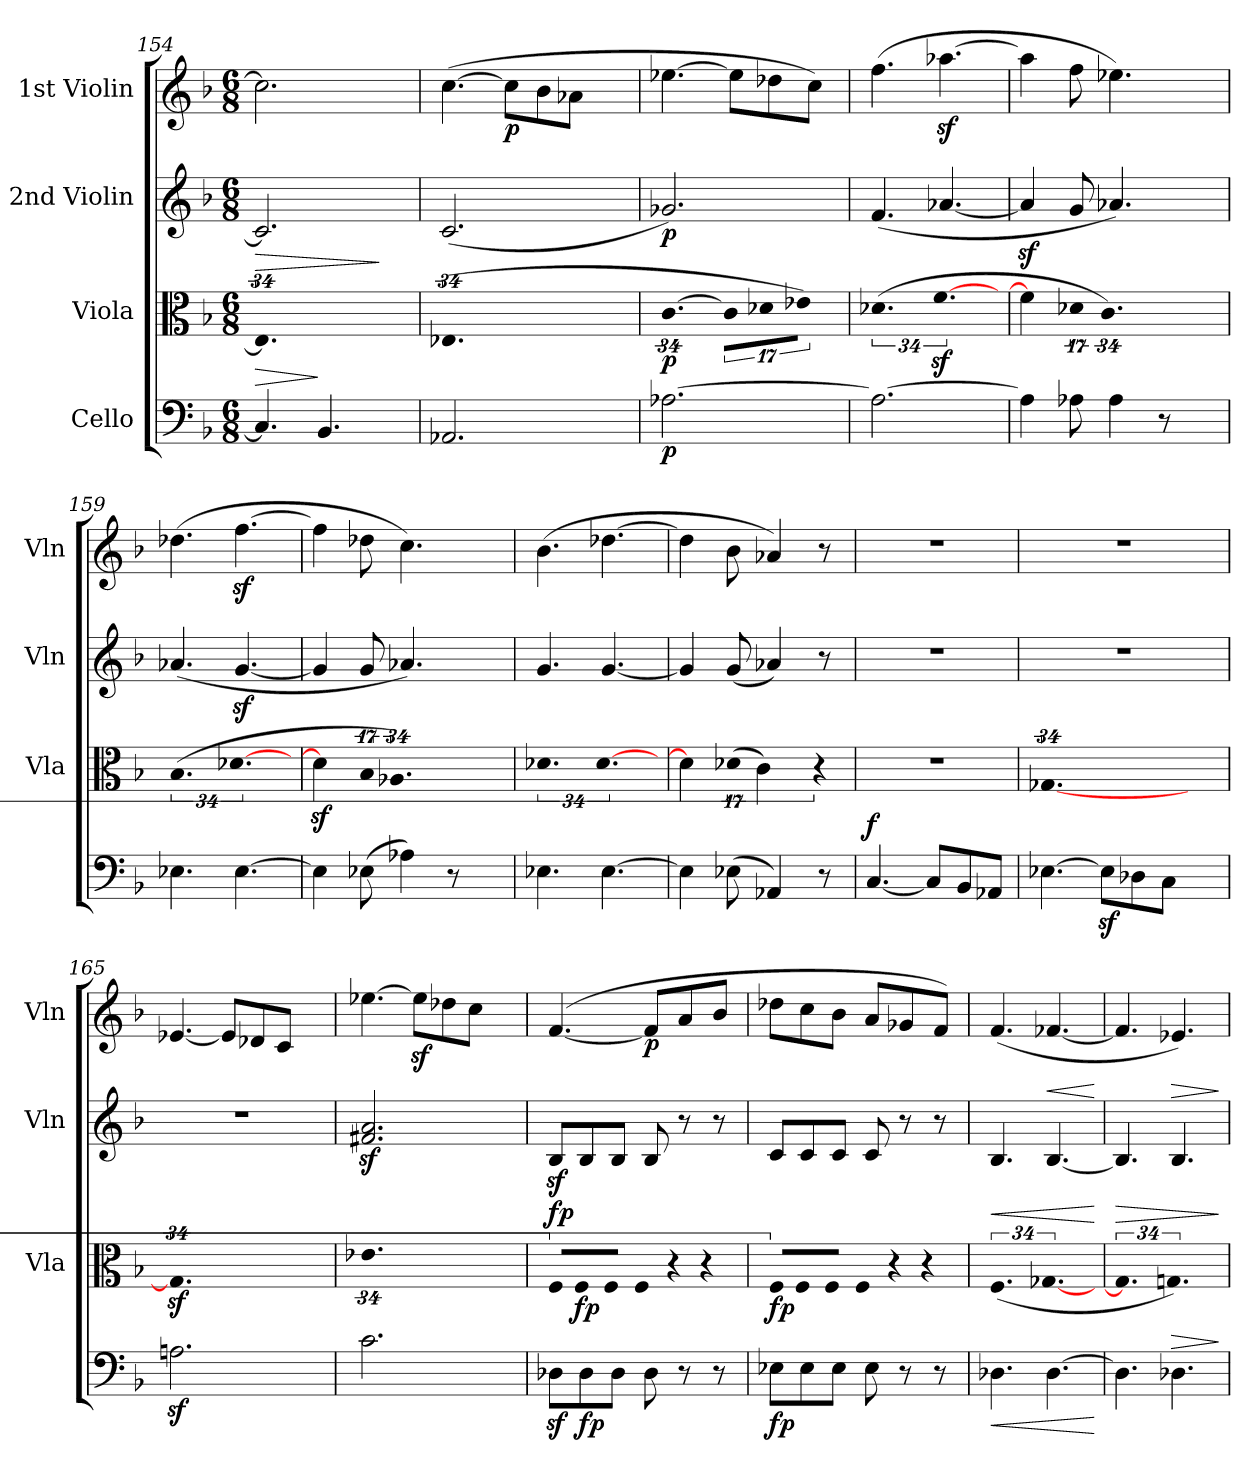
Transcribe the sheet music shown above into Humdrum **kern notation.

**kern	**dynam	**kern	**dynam	**kern	**dynam	**kern	**dynam
*part4	*part4	*part3	*part3	*part2	*part2	*part1	*part1
*staff4	*staff4	*staff3	*staff3	*staff2	*staff2	*staff1	*staff1
*I"Cello	*	*I"Viola	*	*I"2nd Violin	*	*I"1st Violin	*
*	*	*I'Vla	*	*I'Vln	*	*I'Vln	*
*clefF4	*	*clefC3	*	*clefG2	*	*clefG2	*
*k[b-]	*	*k[b-]	*	*k[b-]	*	*k[b-]	*
*F:	*	*F:	*	*F:	*	*F:	*
*M6/8	*	*M6/8	*	*M6/8	*	*M6/8	*
=154	=154	=154	=154	=154	=154	=154	=154
!	!LO:HP:a	!LO:N:vis=2.	!LO:HP:a	!	!	!	!
4.C/]	>	34%25E/]	>	2.c/]	.	2.cc\]	.
4.BB-/	]	.	.	.	.	.	.
.	.	68ryy	]	.	.	.	.
=155	=155	=155	=155	=155	=155	=155	=155
!	!	!LO:N:vis=2.	!	!	!	!	!
2.AA-X/	.	(34%25E-X/	.	(2.c/	.	([4.cc\	.
!	!	!	!	!	!	!	!LO:DY:b
.	.	.	.	.	.	8cc\L]	p
.	.	.	.	.	.	8b-\	.
.	.	.	.	.	.	8a-X\J	.
.	.	68ryy	.	.	.	.	.
=156	=156	=156	=156	=156	=156	=156	=156
!	!LO:DY:b	!LO:N:vis=4.	!LO:DY:b	!	!LO:DY:b	!	!
[2.A-X\	p	[68%25c\	p	2.g-X/)	p	[4.ee-X\	.
!	!	!LO:N:vis=8	!	!	!	!	!
.	.	17%2c\L]	.	.	.	.	.
.	.	.	.	.	.	8ee-\L]	.
!	!	!LO:N:vis=8	!	!	!	!	!
.	.	17%2d-X\	.	.	.	.	.
.	.	.	.	.	.	8dd-X\	.
!	!	!LO:N:vis=8	!	!	!	!	!
.	.	17%2e-X\J)	.	.	.	.	.
.	.	.	.	.	.	8cc\J)	.
.	.	34ryy	.	.	.	.	.
=157	=157	=157	=157	=157	=157	=157	=157
!	!	!LO:N:vis=4.	!	!	!	!	!
2.A-\_	.	(68%25d-X\	.	(4.f/	.	(4.ff\	.
!	!	!LO:N:vis=4.	!	!	!	!	!
.	.	[68%25fz<\	.	.	.	.	.
.	.	.	.	[4.a-X/	.	[4.aa-Xz<\	.
.	.	68ryy	.	.	.	.	.
=158	=158	=158	=158	=158	=158	=158	=158
4A-\]	.	4f\]	.	4a-z</]	.	4aa-\]	.
!	!	!LO:N:vis=8	!	!	!	!	!
8A-X\	.	17%2d-X\	.	8g/	.	8ff\	.
!	!	!LO:N:vis=4.	!	!	!	!	!
.	.	68%25c\)	.	.	.	.	.
4A-\	.	.	.	4.a-X/)	.	4.ee-X\)	.
8r	.	.	.	.	.	.	.
.	.	68ryy	.	.	.	.	.
=159	=159	=159	=159	=159	=159	=159	=159
!	!	!LO:N:vis=4.	!	!	!	!	!
4.E-X\	.	(68%25B-/	.	(4.a-X/	.	(4.dd-X\	.
!	!	!LO:N:vis=4.	!	!	!	!	!
.	.	[68%25d-X\	.	.	.	.	.
[4.E-\	.	.	.	[4.gz</	.	[4.ffz<\	.
.	.	68ryy	.	.	.	.	.
=160	=160	=160	=160	=160	=160	=160	=160
4E-\]	.	4d-z<\]	.	4g/]	.	4ff\]	.
!	!	!LO:N:vis=8	!	!	!	!	!
(8E-X\	.	17%2B-/	.	8g/	.	8dd-X\	.
!	!	!LO:N:vis=4.	!	!	!	!	!
.	.	68%25A-X/)	.	.	.	.	.
4A-X\)	.	.	.	4.a-X/)	.	4.cc\)	.
8r	.	.	.	.	.	.	.
.	.	68ryy	.	.	.	.	.
!!LO:LB:g=z
=161	=161	=161	=161	=161	=161	=161	=161
!	!	!LO:N:vis=4.	!	!	!	!	!
4.E-X\	.	68%25d-X\	.	4.g/	.	(4.b-\	.
!	!	!LO:N:vis=4.	!	!	!	!	!
.	.	[68%25d-\	.	.	.	.	.
[4.E-\	.	.	.	[4.g/	.	[4.dd-X\	.
.	.	68ryy	.	.	.	.	.
=162	=162	=162	=162	=162	=162	=162	=162
4E-\]	.	4d-\]	.	4g/]	.	4dd-\]	.
!	!	!LO:N:vis=8	!	!	!	!	!
(8E-X\	.	(17%2d-X\	.	(8g/	.	8b-\	.
.	.	4c\)	.	.	.	.	.
4AA-X/)	.	.	.	4a-X/)	.	4a-X/)	.
!	!	!LO:N:vis=8	!	!	!	!	!
.	.	17%2r	.	.	.	.	.
8r	.	.	.	8r	.	8r	.
.	.	68ryy	.	.	.	.	.
=163	=163	=163	=163	=163	=163	=163	=163
!	!LO:DY:a	!	!	!	!	!	!
[4.C/	f	2.r	.	2.r	.	2.r	.
8C/L]	.	.	.	.	.	.	.
8BB-/	.	.	.	.	.	.	.
8AA-X/J	.	.	.	.	.	.	.
=164	=164	=164	=164	=164	=164	=164	=164
!	!	!LO:N:vis=2.	!	!	!	!	!
[4.E-X\	.	[34%25G-X/	.	2.r	.	2.r	.
8E-z<\L]	.	.	.	.	.	.	.
8D-X\	.	.	.	.	.	.	.
8C\J	.	.	.	.	.	.	.
.	.	68ryy	.	.	.	.	.
=165	=165	=165	=165	=165	=165	=165	=165
!	!	!LO:N:vis=2.	!	!	!	!	!
2.Anz<\	.	34%25G-z</]	.	2.r	.	[4.e-X/	.
.	.	.	.	.	.	8e-/L]	.
.	.	.	.	.	.	8d-X/	.
.	.	.	.	.	.	8c/J	.
.	.	68ryy	.	.	.	.	.
=166	=166	=166	=166	=166	=166	=166	=166
!	!	!LO:N:vis=2.	!	!	!	!	!
2.c\	.	34%25e-X\	.	2.f#Xz>/ 2.az>/	.	[4.ee-X\	.
.	.	.	.	.	.	8ee-z<\L]	.
.	.	.	.	.	.	8dd-X\	.
.	.	.	.	.	.	8cc\J	.
.	.	68ryy	.	.	.	.	.
=167	=167	=167	=167	=167	=167	=167	=167
!	!	!LO:N:vis=8	!LO:DY:a	!	!	!	!
8D-Xz<\L	.	17%2F/L	fp	8B-z</L	.	([4.f/	.
!	!	!LO:N:vis=8	!LO:DY:b	!	!	!	!
.	.	17%2F/	fp	.	.	.	.
!	!LO:DY:b	!	!	!	!	!	!
8D-\	fp	.	.	8B-/	.	.	.
!	!	!LO:N:vis=8	!	!	!	!	!
.	.	17%2F/J	.	.	.	.	.
8D-\J	.	.	.	8B-/J	.	.	.
!	!	!LO:N:vis=8	!	!	!	!	!
.	.	17%2F/	.	.	.	.	.
!	!	!	!	!	!	!	!LO:DY:b
8D-\	.	.	.	8B-/	.	8f/L]	p
!	!	!LO:N:vis=8	!	!	!	!	!
.	.	17%2r	.	.	.	.	.
8r	.	.	.	8r	.	8a/	.
!	!	!LO:N:vis=8	!	!	!	!	!
.	.	17%2r	.	.	.	.	.
8r	.	.	.	8r	.	8b-/J	.
.	.	68%3ryy	.	.	.	.	.
=168	=168	=168	=168	=168	=168	=168	=168
!	!LO:DY:b	!LO:N:vis=8	!LO:DY:b	!	!	!	!
8E-X\L	fp	17%2F/L	fp	8c/L	.	8dd-X\L	.
!	!	!LO:N:vis=8	!	!	!	!	!
.	.	17%2F/	.	.	.	.	.
8E-\	.	.	.	8c/	.	8cc\	.
!	!	!LO:N:vis=8	!	!	!	!	!
.	.	17%2F/J	.	.	.	.	.
8E-\J	.	.	.	8c/J	.	8b-\J	.
!	!	!LO:N:vis=8	!	!	!	!	!
.	.	17%2F/	.	.	.	.	.
8E-\	.	.	.	8c/	.	8a/L	.
!	!	!LO:N:vis=8	!	!	!	!	!
.	.	17%2r	.	.	.	.	.
8r	.	.	.	8r	.	8g-X/	.
!	!	!LO:N:vis=8	!	!	!	!	!
.	.	17%2r	.	.	.	.	.
8r	.	.	.	8r	.	8f/J)	.
.	.	68%3ryy	.	.	.	.	.
=169	=169	=169	=169	=169	=169	=169	=169
!	!LO:HP:b	!LO:N:vis=4.	!LO:HP:a	!	!	!	!
4.D-X\	<	(68%25F/	<	4.B-/	.	(4.f/	.
!	!	!LO:N:vis=4.	!	!	!	!	!
.	.	[68%25G-X/	.	.	.	.	.
!	!	!	!	!	!LO:HP:a	!	!
[4.D-\	.	.	.	[4.B-/	<	[4.f-X/	.
.	.	68ryy	[	.	.	.	.
.	[	.	.	.	[	.	.
=170	=170	=170	=170	=170	=170	=170	=170
!	!	!LO:N:vis=4.	!LO:HP:a	!	!	!	!
4.D-\]	.	68%25G-/]	>	4.B-/]	.	4.f-/]	.
!	!	!LO:N:vis=4.	!	!	!	!	!
.	.	68%25Gn/)	.	.	.	.	.
!	!LO:HP:a	!	!	!	!LO:HP:a	!	!
4.D-X\	>	.	.	4.B-/	>	4.e-X/)	.
.	.	68ryy	]	.	.	.	.
.	]	.	.	.	]	.	.
=	=	=	=	=	=	=	=
*-	*-	*-	*-	*-	*-	*-	*-
